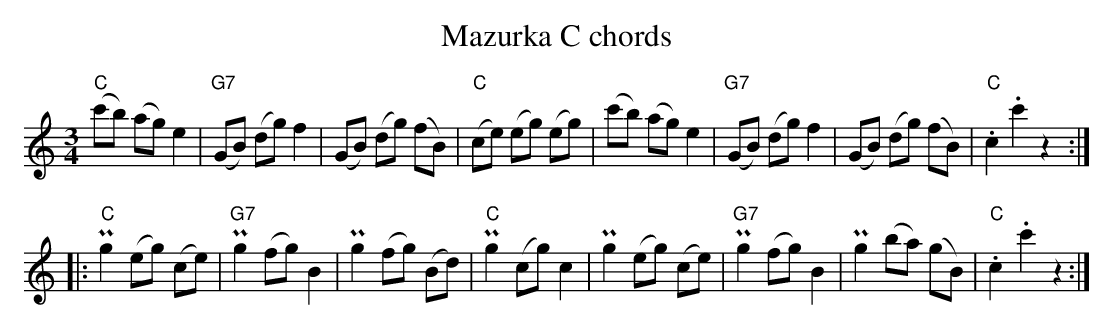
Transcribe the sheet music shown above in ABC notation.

X:1
T:Mazurka C chords
M:3/4
L:1/8
K:C %%MIDI gchordon
"C"(c'b) (ag) e2 | ("G7"GB) (dg) f2 | (GB) (dg) (fB) | ("C"ce) (eg) (eg) | (c'b) (ag) e2 | ("G7"GB) (dg) f2 | (GB) (dg) (fB) | "C".c2 .c'2 z2 :|
|: P"C"g2 (eg) (ce) | P"G7"g2 (fg) B2 | Pg2 (fg) (Bd) | P"C"g2 (cg) c2 | Pg2 (eg) (ce) | P"G7"g2 (fg) B2 | Pg2 (ba) (gB) | "C".c2 .c'2 z2 :|
